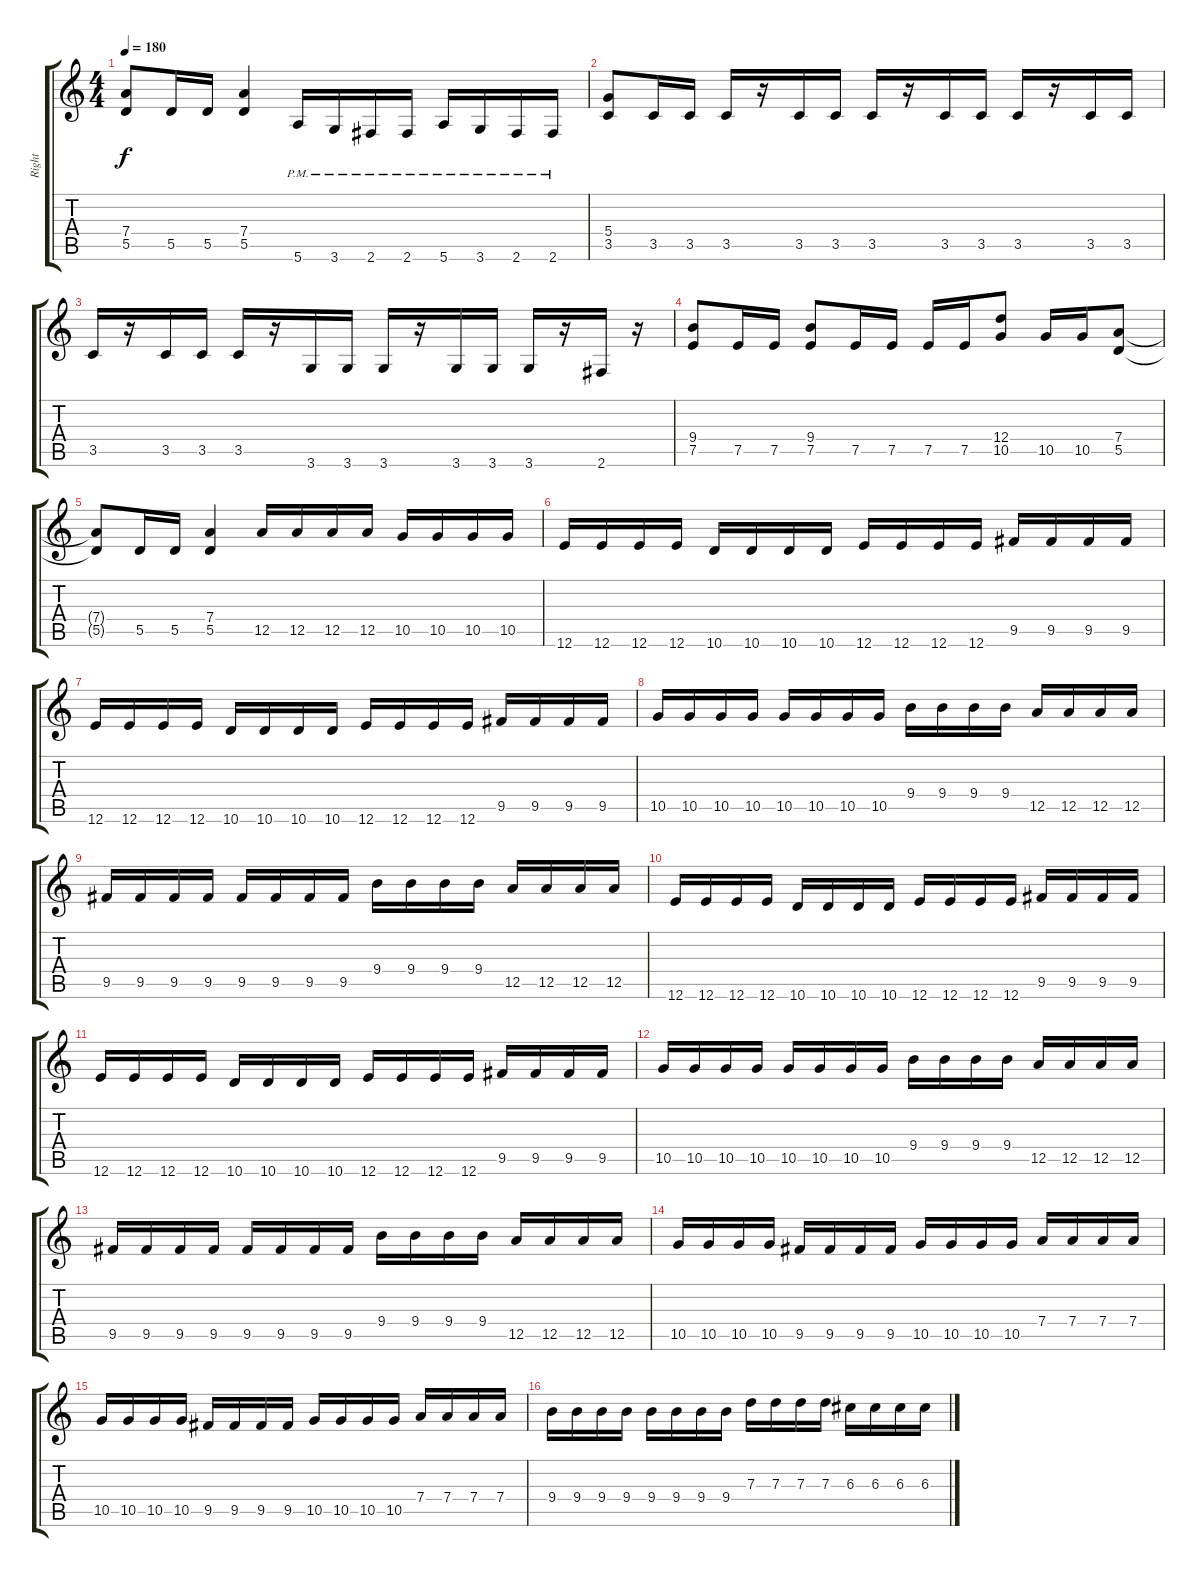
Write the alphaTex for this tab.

\track ("Right" "Right") {instrument distortionguitar}
\staff {score tabs}
\tuning (E4 B3 G3 D3 A2 E2) {hide}
\ts (4 4)
\tempo 180
\clef g2
\ks c
(7.4{t} 5.5{t}).8{dy f} 5.5.16 5.5.16 (7.4 5.5).4 5.6{pm}.16 3.6{pm}.16 2.6{pm}.16 2.6{pm}.16 5.6{pm}.16 3.6{pm}.16 2.6{pm}.16 2.6{pm}.16 |
(5.4 3.5).8 3.5.16 3.5.16 3.5.16 r.16 3.5.16 3.5.16 3.5.16 r.16 3.5.16 3.5.16 3.5.16 r.16 3.5.16 3.5.16 |
3.5.16 r.16 3.5.16 3.5.16 3.5.16 r.16 3.6.16 3.6.16 3.6.16 r.16 3.6.16 3.6.16 3.6.16 r.16 2.6.16 r.16 |
(9.4 7.5).8 7.5.16 7.5.16 (9.4 7.5).8 7.5.16 7.5.16 7.5.16 7.5.16 (12.4 10.5).8 10.5.16 10.5.16 (7.4 5.5).8 |
(7.4{t} 5.5{t}).8 5.5.16 5.5.16 (7.4 5.5).4 12.5.16 12.5.16 12.5.16 12.5.16 10.5.16 10.5.16 10.5.16 10.5.16 |
12.6.16 12.6.16 12.6.16 12.6.16 10.6.16 10.6.16 10.6.16 10.6.16 12.6.16 12.6.16 12.6.16 12.6.16 9.5.16 9.5.16 9.5.16 9.5.16 |
12.6.16 12.6.16 12.6.16 12.6.16 10.6.16 10.6.16 10.6.16 10.6.16 12.6.16 12.6.16 12.6.16 12.6.16 9.5.16 9.5.16 9.5.16 9.5.16 |
10.5.16 10.5.16 10.5.16 10.5.16 10.5.16 10.5.16 10.5.16 10.5.16 9.4.16 9.4.16 9.4.16 9.4.16 12.5.16 12.5.16 12.5.16 12.5.16 |
9.5.16 9.5.16 9.5.16 9.5.16 9.5.16 9.5.16 9.5.16 9.5.16 9.4.16 9.4.16 9.4.16 9.4.16 12.5.16 12.5.16 12.5.16 12.5.16 |
12.6.16 12.6.16 12.6.16 12.6.16 10.6.16 10.6.16 10.6.16 10.6.16 12.6.16 12.6.16 12.6.16 12.6.16 9.5.16 9.5.16 9.5.16 9.5.16 |
12.6.16 12.6.16 12.6.16 12.6.16 10.6.16 10.6.16 10.6.16 10.6.16 12.6.16 12.6.16 12.6.16 12.6.16 9.5.16 9.5.16 9.5.16 9.5.16 |
10.5.16 10.5.16 10.5.16 10.5.16 10.5.16 10.5.16 10.5.16 10.5.16 9.4.16 9.4.16 9.4.16 9.4.16 12.5.16 12.5.16 12.5.16 12.5.16 |
9.5.16 9.5.16 9.5.16 9.5.16 9.5.16 9.5.16 9.5.16 9.5.16 9.4.16 9.4.16 9.4.16 9.4.16 12.5.16 12.5.16 12.5.16 12.5.16 |
10.5.16 10.5.16 10.5.16 10.5.16 9.5.16 9.5.16 9.5.16 9.5.16 10.5.16 10.5.16 10.5.16 10.5.16 7.4.16 7.4.16 7.4.16 7.4.16 |
10.5.16 10.5.16 10.5.16 10.5.16 9.5.16 9.5.16 9.5.16 9.5.16 10.5.16 10.5.16 10.5.16 10.5.16 7.4.16 7.4.16 7.4.16 7.4.16 |
9.4.16 9.4.16 9.4.16 9.4.16 9.4.16 9.4.16 9.4.16 9.4.16 7.3.16 7.3.16 7.3.16 7.3.16 6.3.16 6.3.16 6.3.16 6.3.16
